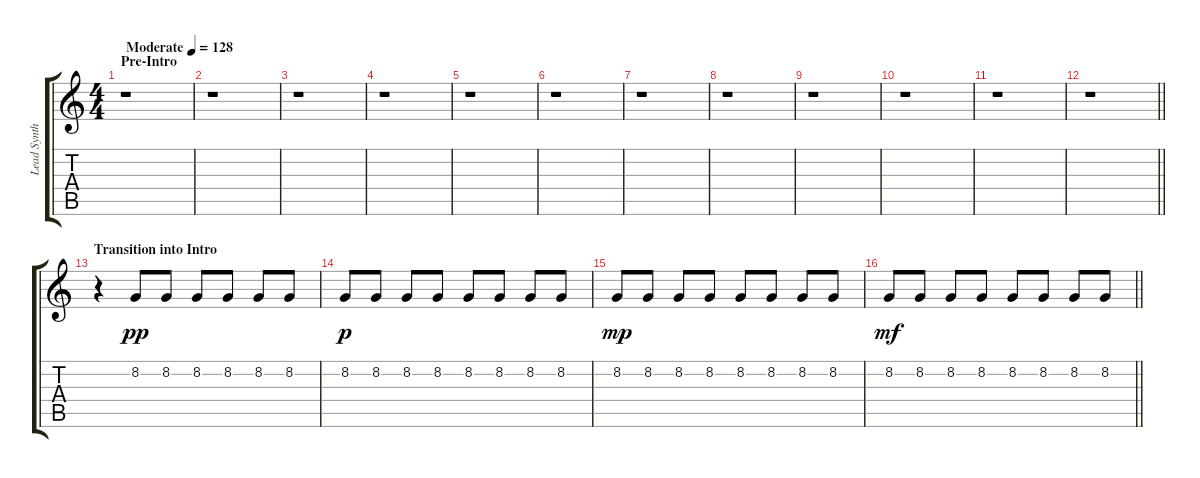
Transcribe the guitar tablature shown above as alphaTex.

\track ("Lead Synth riff" "Lead Synth") {instrument lead2sawtooth}
\staff {score tabs}
\tuning (E4 B3 G3 D3 A2 E2) {hide}
\ts (4 4)
\section ("" "Pre-Intro")
\tempo (128 "Moderate")
\clef g2
\ks c
r.1{dy pp instrument lead2sawtooth} |
r.1 |
r.1 |
r.1 |
r.1 |
r.1 |
r.1 |
r.1 |
r.1 |
r.1 |
r.1 |
\barLineRight lightlight
r.1 |
\section ("" "Transition into Intro")
r.4 8.2.8 8.2.8 8.2.8 8.2.8 8.2.8 8.2.8 |
8.2.8{dy p} 8.2.8 8.2.8 8.2.8 8.2.8 8.2.8 8.2.8 8.2.8 |
8.2.8{dy mp} 8.2.8 8.2.8 8.2.8 8.2.8 8.2.8 8.2.8 8.2.8 |
\barLineRight lightlight
8.2.8{dy mf} 8.2.8 8.2.8 8.2.8 8.2.8 8.2.8 8.2.8 8.2.8
